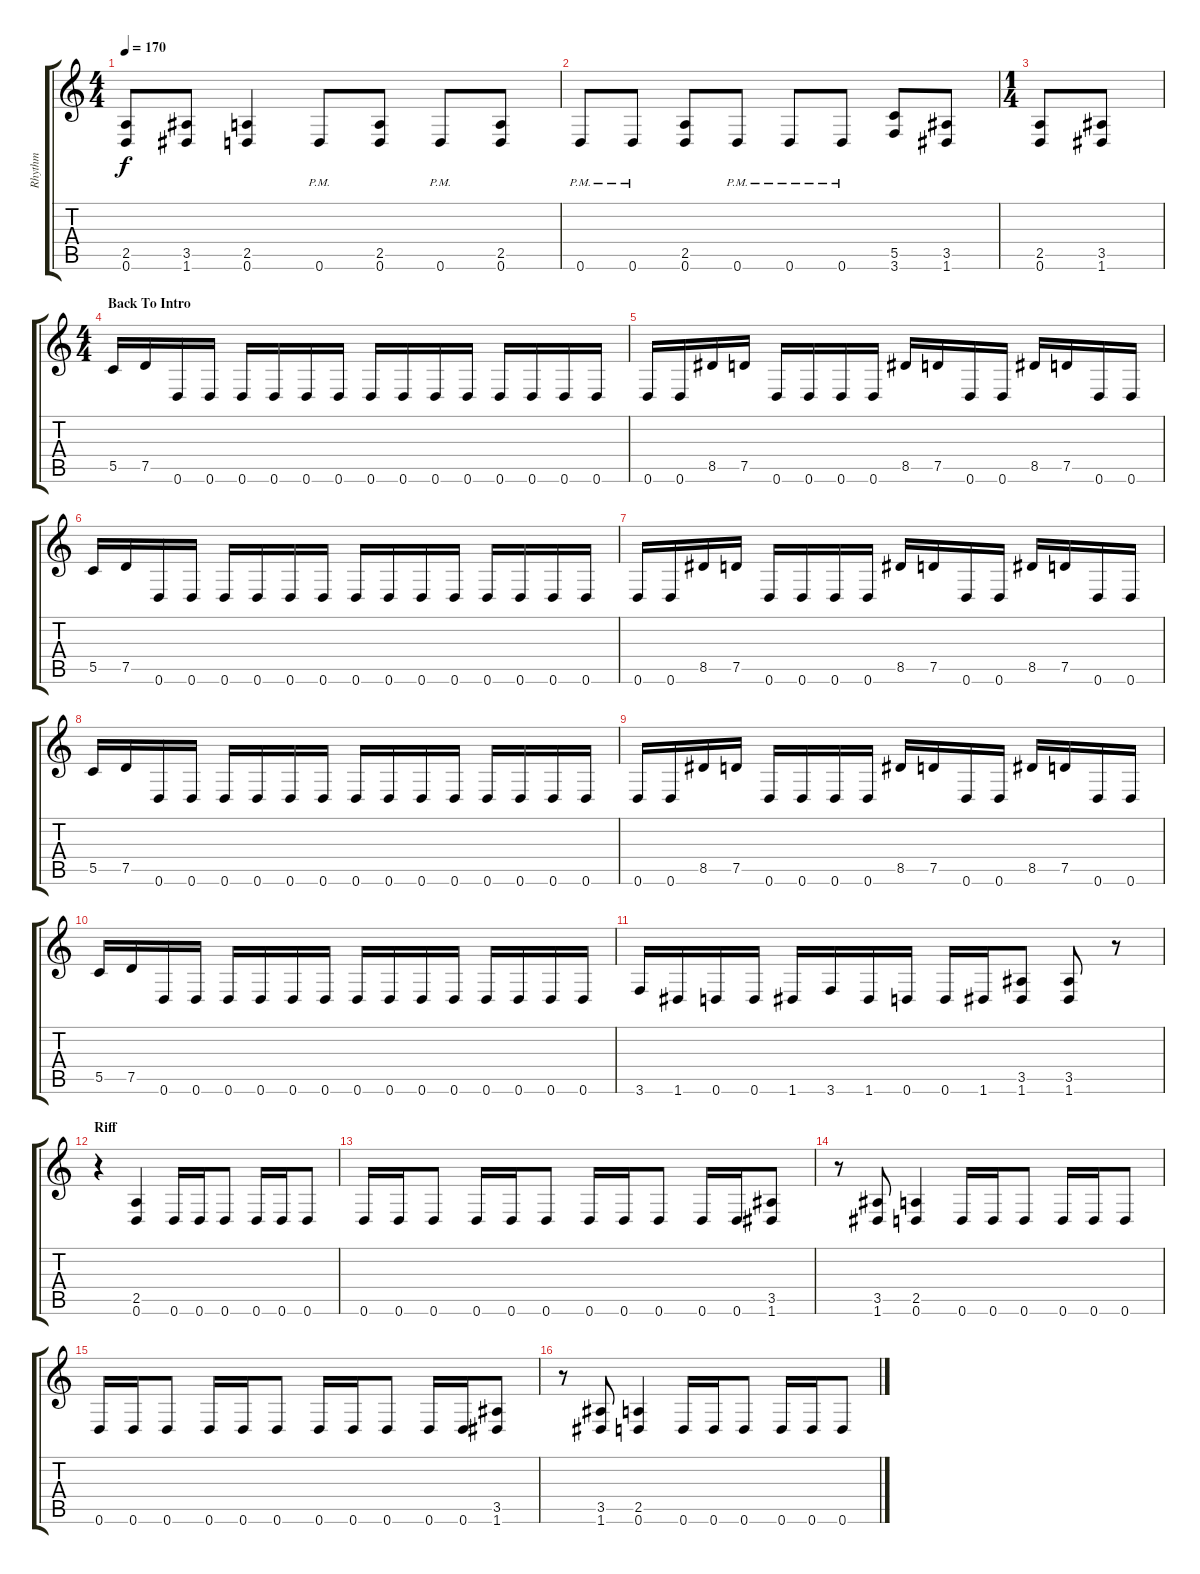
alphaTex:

\track ("Rhythm" "Rhythm") {instrument distortionguitar}
\staff {score tabs}
\tuning (D4 A3 F3 C3 G2 D2) {hide}
\ts (4 4)
\tempo 170
\clef g2
\ks c
(2.5 0.6).8{dy f} (3.5 1.6).8 (2.5 0.6).4 0.6{pm}.8 (2.5 0.6).8 0.6{pm}.8 (2.5 0.6).8 |
0.6{pm}.8 0.6{pm}.8 (2.5 0.6).8 0.6{pm}.8 0.6{pm}.8 0.6{pm}.8 (5.5 3.6).8 (3.5 1.6).8 |
\ts (1 4)
(2.5 0.6).8 (3.5 1.6).8 |
\ts (4 4)
\section ("" "Back To Intro")
5.5.16 7.5.16 0.6.16 0.6.16 0.6.16 0.6.16 0.6.16 0.6.16 0.6.16 0.6.16 0.6.16 0.6.16 0.6.16 0.6.16 0.6.16 0.6.16 |
0.6.16 0.6.16 8.5.16 7.5.16 0.6.16 0.6.16 0.6.16 0.6.16 8.5.16 7.5.16 0.6.16 0.6.16 8.5.16 7.5.16 0.6.16 0.6.16 |
5.5.16 7.5.16 0.6.16 0.6.16 0.6.16 0.6.16 0.6.16 0.6.16 0.6.16 0.6.16 0.6.16 0.6.16 0.6.16 0.6.16 0.6.16 0.6.16 |
0.6.16 0.6.16 8.5.16 7.5.16 0.6.16 0.6.16 0.6.16 0.6.16 8.5.16 7.5.16 0.6.16 0.6.16 8.5.16 7.5.16 0.6.16 0.6.16 |
5.5.16 7.5.16 0.6.16 0.6.16 0.6.16 0.6.16 0.6.16 0.6.16 0.6.16 0.6.16 0.6.16 0.6.16 0.6.16 0.6.16 0.6.16 0.6.16 |
0.6.16 0.6.16 8.5.16 7.5.16 0.6.16 0.6.16 0.6.16 0.6.16 8.5.16 7.5.16 0.6.16 0.6.16 8.5.16 7.5.16 0.6.16 0.6.16 |
5.5.16 7.5.16 0.6.16 0.6.16 0.6.16 0.6.16 0.6.16 0.6.16 0.6.16 0.6.16 0.6.16 0.6.16 0.6.16 0.6.16 0.6.16 0.6.16 |
3.6.16 1.6.16 0.6.16 0.6.16 1.6.16 3.6.16 1.6.16 0.6.16 0.6.16 1.6.16 (3.5 1.6).8 (3.5 1.6).8 r.8 |
\section ("" "Riff")
r.4 (2.5 0.6).4 0.6.16 0.6.16 0.6.8 0.6.16 0.6.16 0.6.8 |
0.6.16 0.6.16 0.6.8 0.6.16 0.6.16 0.6.8 0.6.16 0.6.16 0.6.8 0.6.16 0.6.16 (3.5 1.6).8 |
r.8 (3.5 1.6).8 (2.5 0.6).4 0.6.16 0.6.16 0.6.8 0.6.16 0.6.16 0.6.8 |
0.6.16 0.6.16 0.6.8 0.6.16 0.6.16 0.6.8 0.6.16 0.6.16 0.6.8 0.6.16 0.6.16 (3.5 1.6).8 |
r.8 (3.5 1.6).8 (2.5 0.6).4 0.6.16 0.6.16 0.6.8 0.6.16 0.6.16 0.6.8
